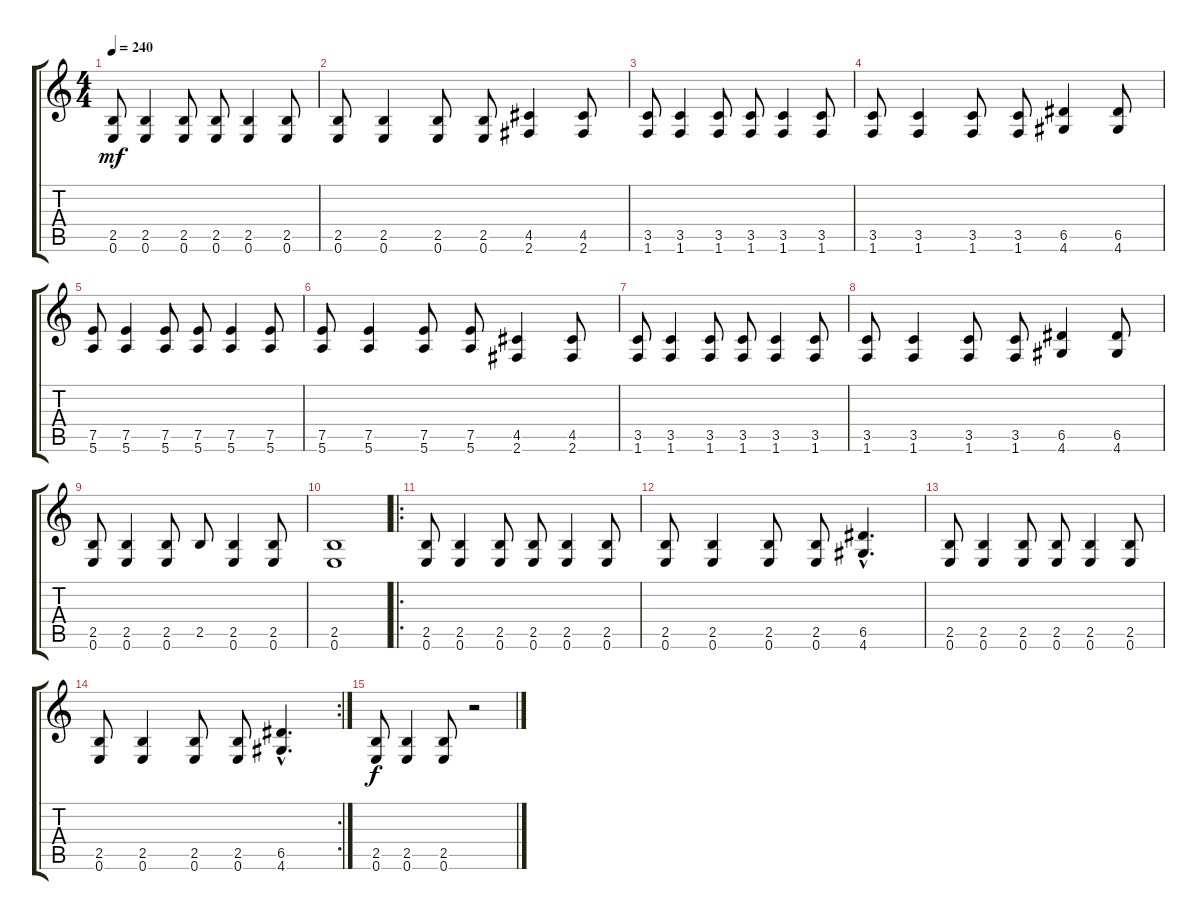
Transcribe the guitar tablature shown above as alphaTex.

\track "" {instrument distortionguitar}
\staff {score tabs}
\tuning (E4 B3 G3 D3 A2 E2) {hide}
\ts (4 4)
\tempo 240
\clef g2
\ks c
(2.5 0.6).8{dy mf} (2.5 0.6).4 (2.5 0.6).8 (2.5 0.6).8 (2.5 0.6).4 (2.5 0.6).8 |
(2.5 0.6).8 (2.5 0.6).4 (2.5 0.6).8 (2.5 0.6).8 (4.5 2.6).4 (4.5 2.6).8 |
(3.5 1.6).8 (3.5 1.6).4 (3.5 1.6).8 (3.5 1.6).8 (3.5 1.6).4 (3.5 1.6).8 |
(3.5 1.6).8 (3.5 1.6).4 (3.5 1.6).8 (3.5 1.6).8 (6.5 4.6).4 (6.5 4.6).8 |
(7.5 5.6).8 (7.5 5.6).4 (7.5 5.6).8 (7.5 5.6).8 (7.5 5.6).4 (7.5 5.6).8 |
(7.5 5.6).8 (7.5 5.6).4 (7.5 5.6).8 (7.5 5.6).8 (4.5 2.6).4 (4.5 2.6).8 |
(3.5 1.6).8 (3.5 1.6).4 (3.5 1.6).8 (3.5 1.6).8 (3.5 1.6).4 (3.5 1.6).8 |
(3.5 1.6).8 (3.5 1.6).4 (3.5 1.6).8 (3.5 1.6).8 (6.5 4.6).4 (6.5 4.6).8 |
(2.5 0.6).8 (2.5 0.6).4 (2.5 0.6).8 2.5.8 (2.5 0.6).4 (2.5 0.6).8 |
(2.5 0.6).1 |
\ro
(2.5 0.6).8 (2.5 0.6).4 (2.5 0.6).8 (2.5 0.6).8 (2.5 0.6).4 (2.5 0.6).8 |
(2.5 0.6).8 (2.5 0.6).4 (2.5 0.6).8 (2.5 0.6).8 (6.5{hac} 4.6{hac}).4{d} |
(2.5 0.6).8 (2.5 0.6).4 (2.5 0.6).8 (2.5 0.6).8 (2.5 0.6).4 (2.5 0.6).8 |
\rc 2
(2.5 0.6).8 (2.5 0.6).4 (2.5 0.6).8 (2.5 0.6).8 (6.5{hac} 4.6{hac}).4{d} |
(2.5 0.6).8{dy f} (2.5 0.6).4 (2.5 0.6).8 r.2
